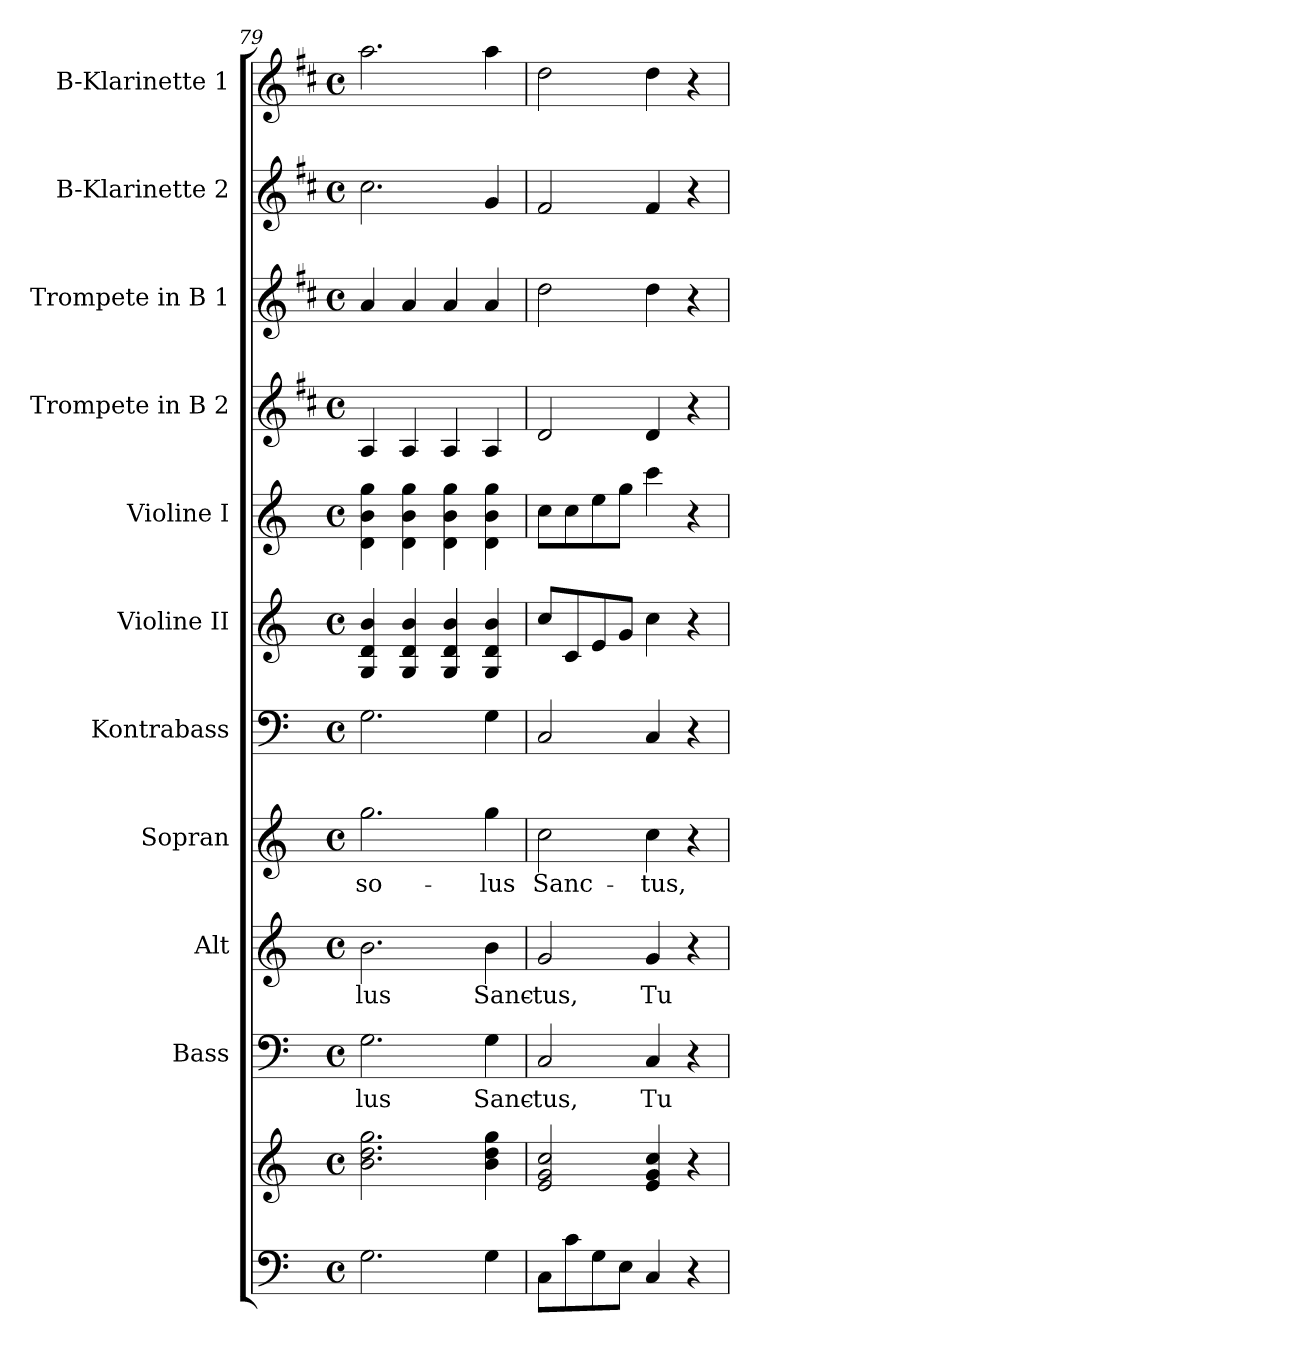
**kern	**kern	**kern	**text	**kern	**text	**kern	**text	**kern	**kern	**kern	**kern	**kern	**kern	**kern
*part11	*part11	*part10	*part10	*part9	*part9	*part8	*part8	*part7	*part6	*part5	*part4	*part3	*part2	*part1
*staff12	*staff11	*staff10	*staff10	*staff9	*staff9	*staff8	*staff8	*staff7	*staff6	*staff5	*staff4	*staff3	*staff2	*staff1
*	*	*I"Bass	*	*I"Alt	*	*I"Sopran	*	*I"Kontrabass	*I"Violine II	*I"Violine I	*I"Trompete in B 2	*I"Trompete in B 1	*I"B-Klarinette 2	*I"B-Klarinette 1
*	*	*I'B.	*	*I'A.	*	*I'S.	*	*I'Kb.	*I'Vl. II	*I'Vl. I	*I'Tr. 2	*I'Tr. 1	*I'B Kl. 2	*I'B Kl. 1
*clefF4	*clefG2	*clefF4	*	*clefG2	*	*clefG2	*	*clefF4	*clefG2	*clefG2	*clefG2	*clefG2	*clefG2	*clefG2
*	*	*	*	*	*	*	*	*ITrd7c12	*	*	*ITrd1c2	*ITrd1c2	*ITrd1c2	*ITrd1c2
*k[]	*k[]	*k[]	*	*k[]	*	*k[]	*	*k[]	*k[]	*k[]	*k[]	*k[]	*k[]	*k[]
*C:	*C:	*C:	*	*C:	*	*C:	*	*C:	*C:	*C:	*C:	*C:	*C:	*C:
*M4/4	*M4/4	*M4/4	*	*M4/4	*	*M4/4	*	*M4/4	*M4/4	*M4/4	*M4/4	*M4/4	*M4/4	*M4/4
*met(c)	*met(c)	*met(c)	*	*met(c)	*	*met(c)	*	*met(c)	*met(c)	*met(c)	*met(c)	*met(c)	*met(c)	*met(c)
=79	=79	=79	=79	=79	=79	=79	=79	=79	=79	=79	=79	=79	=79	=79
!	!	!	!LO:LY:b	!	!LO:LY:b	!	!LO:LY:b	!	!	!	!	!	!	!
2.G\	2.b\ 2.dd\ 2.gg\	2.G\	-lus	2.b\	-lus	2.gg\	so-	2.GG\	4G/ 4d/ 4b/	4d\ 4b\ 4gg\	4G/	4g/	2.b\	2.gg\
.	.	.	.	.	.	.	.	.	4G/ 4d/ 4b/	4d\ 4b\ 4gg\	4G/	4g/	.	.
.	.	.	.	.	.	.	.	.	4G/ 4d/ 4b/	4d\ 4b\ 4gg\	4G/	4g/	.	.
!	!	!	!LO:LY:b	!	!LO:LY:b	!	!LO:LY:b	!	!	!	!	!	!	!
4G\	4b\ 4dd\ 4gg\	4G\	Sanc-	4b\	Sanc-	4gg\	-lus	4GG\	4G/ 4d/ 4b/	4d\ 4b\ 4gg\	4G/	4g/	4f/	4gg\
=80	=80	=80	=80	=80	=80	=80	=80	=80	=80	=80	=80	=80	=80	=80
!	!	!	!LO:LY:b	!	!LO:LY:b	!	!LO:LY:b	!	!	!	!	!	!	!
8C\L	2e/ 2g/ 2cc/	2C/	-tus,	2g/	-tus,	2cc\	Sanc-	2CC/	8cc/L	8cc\L	2c/	2cc\	2e/	2cc\
8c\	.	.	.	.	.	.	.	.	8c/	8cc\	.	.	.	.
8G\	.	.	.	.	.	.	.	.	8e/	8ee\	.	.	.	.
8E\J	.	.	.	.	.	.	.	.	8g/J	8gg\J	.	.	.	.
!	!	!	!LO:LY:b	!	!LO:LY:b	!	!LO:LY:b	!	!	!	!	!	!	!
4C/	4e/ 4g/ 4cc/	4C/	Tu	4g/	Tu	4cc\	-tus,	4CC/	4cc\	4ccc\	4c/	4cc\	4e/	4cc\
4r	4r	4r	.	4r	.	4r	.	4r	4r	4r	4r	4r	4r	4r
=	=	=	=	=	=	=	=	=	=	=	=	=	=	=
*-	*-	*-	*-	*-	*-	*-	*-	*-	*-	*-	*-	*-	*-	*-
